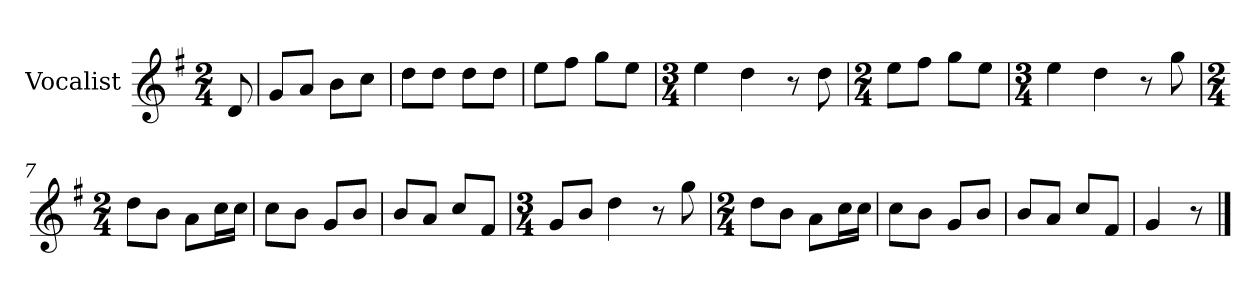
**kern
*part1
*staff1
*I"Vocalist
*k[f#]
*G:
*M2/4
=
8d
=1
8gL
8aJ
8bL
8ccJ
=2
8ddL
8ddJ
8ddL
8ddJ
=3
8eeL
8ff#J
8ggL
8eeJ
=4
*M3/4
4ee
4dd
8r
8dd
=5
*M2/4
8eeL
8ff#J
8ggL
8eeJ
=6
*M3/4
4ee
4dd
8r
8gg
=7
*M2/4
8ddL
8bJ
8aL
16ccL
16ccJJ
=8
8ccL
8bJ
8gL
8bJ
=9
8bL
8aJ
8ccL
8f#J
=10
*M3/4
8gL
8bJ
4dd
8r
8gg
=11
*M2/4
8ddL
8bJ
8aL
16ccL
16ccJJ
=12
8ccL
8bJ
8gL
8bJ
=13
8bL
8aJ
8ccL
8f#J
=14
4g
8r
==
*-
